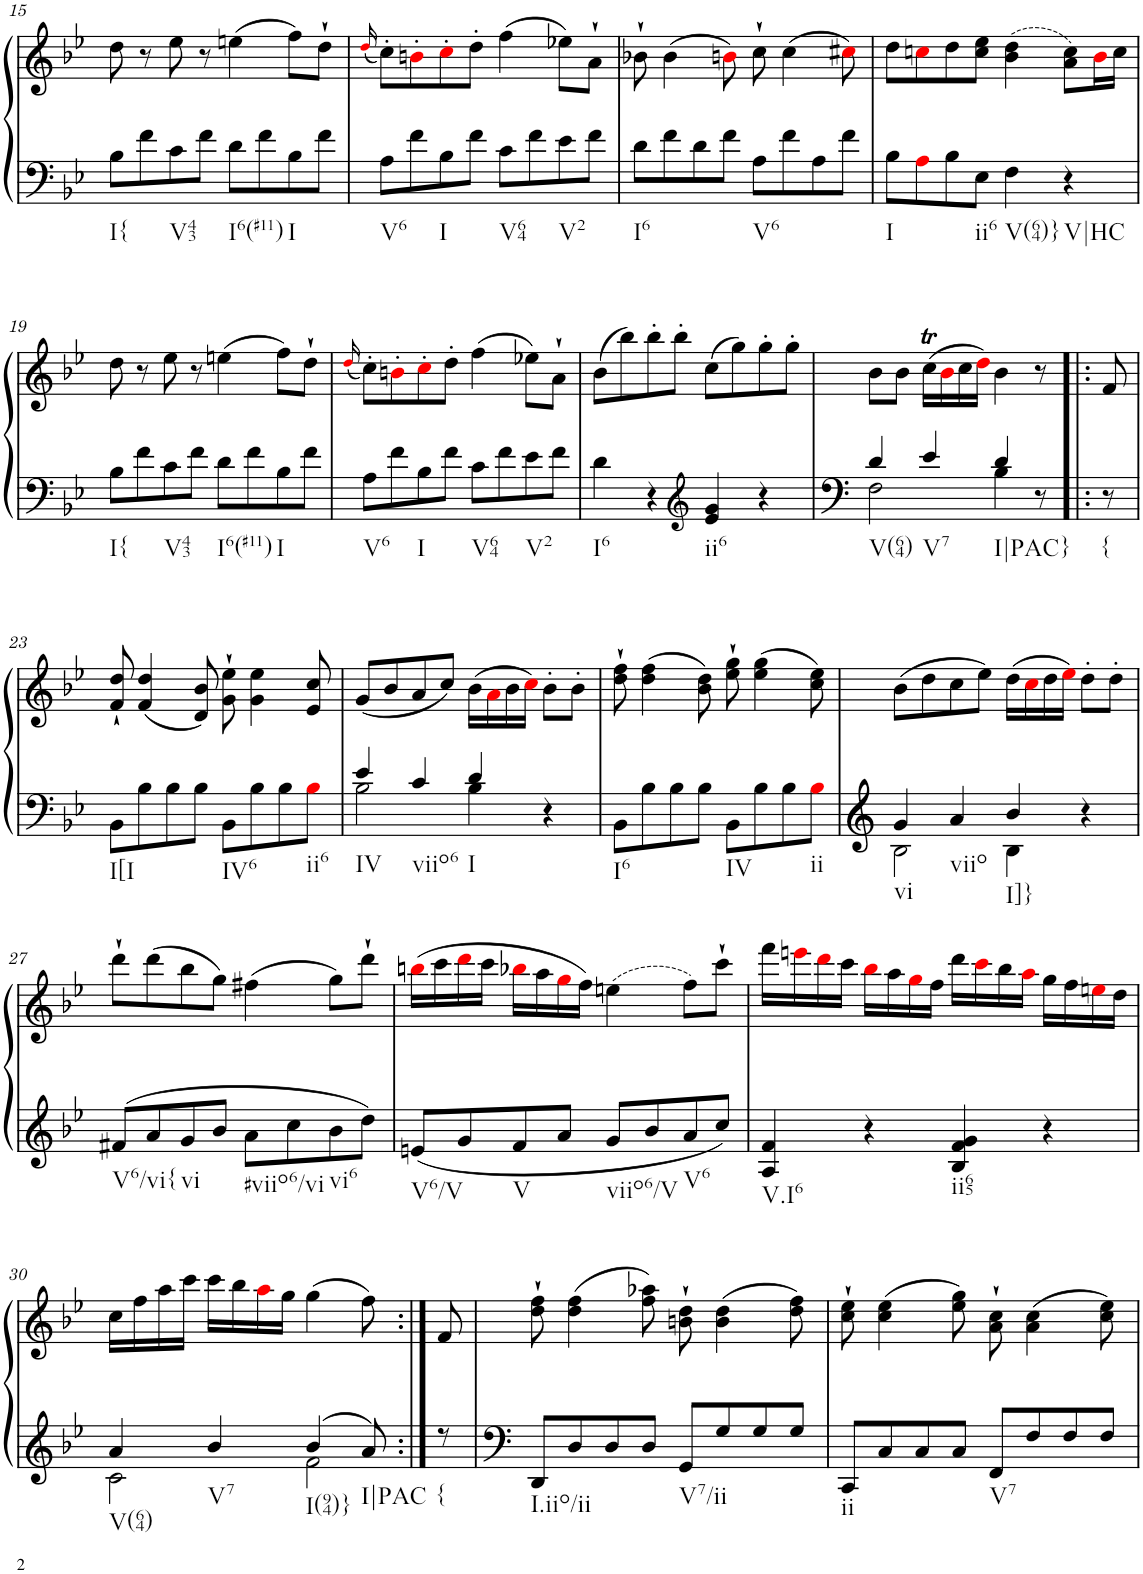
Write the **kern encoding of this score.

**kern	**kern
*part1	*part1
*staff2	*staff1
*I"Piano, Piano right	*
*I'Pno.	*
!!LO:PB:g=z
*clefF4	*clefG2
*k[b-e-]	*k[b-e-]
*M4/4	*M4/4
=15	=15
!LO:TX:b:t=I{	!
8B-\L	8dd\
8f\	8r
!LO:TX:b:t=V43	!
8c\	8ee-\
8f\J	8r
!LO:TX:b:t=I6(#11)	!
8d\L	(4een\
8f\	.
!LO:TX:b:t=I	!
8B-\	8ff\L)
8f\J	8dd`\J
=16	=16
.	(16qddi/
!LO:TX:b:t=V6	!
8A\L	8cc'\L)
8f\	8bn'i\
!LO:TX:b:t=I	!
8B-\	8cc'i\
8f\J	8dd'\J
!LO:TX:b:t=V64	!
8c\L	(4ff\
8f\	.
!LO:TX:b:t=V2	!
8e-\	8ee-X\L)
8f\J	8a`\J
=17	=17
!LO:TX:b:t=I6	!
8d\L	8b-X`\
8f\	(4b-\
8d\	.
8f\J	8bni\)
!LO:TX:b:t=V6	!
8A\L	8cc`\
8f\	(4cc\
8A\	.
8f\J	8cc#Xi\)
=18	=18
!LO:TX:b:t=I	!
8B-\L	8dd\L
8Ai\	8ccni\
8B-\	8dd\
!LO:TX:b:t=ii6	!
8E-\J	8cc\ 8ee-\J
!LO:TX:b:t=V(64)}	!
4F\	(4b-\ 4dd\
!LO:TX:b:t=V|HC	!
4r	8a\ 8cc\L)
.	16b-i\L
.	16cc\JJ
!!LO:LB:g=z
=19	=19
!LO:TX:b:t=I{	!
8B-\L	8dd\
8f\	8r
!LO:TX:b:t=V43	!
8c\	8ee-\
8f\J	8r
!LO:TX:b:t=I6(#11)	!
8d\L	(4een\
8f\	.
!LO:TX:b:t=I	!
8B-\	8ff\L)
8f\J	8dd`\J
=20	=20
.	(16qddi/
!LO:TX:b:t=V6	!
8A\L	8cc'\L)
8f\	8bn'i\
!LO:TX:b:t=I	!
8B-\	8cc'i\
8f\J	8dd'\J
!LO:TX:b:t=V64	!
8c\L	(4ff\
8f\	.
!LO:TX:b:t=V2	!
8e-\	8ee-X\L)
8f\J	8a`\J
=21	=21
!LO:TX:b:t=I6	!
4d\	(8b-\L
.	8bb-\)
4r	8bb-'\
.	8bb-'\J
*clefG2	*
!LO:TX:b:t=ii6	!
4e-/ 4g/	(8cc\L
.	8gg\)
4r	8gg'\
.	8gg'\J
=22	=22
*^	*
!LO:TX:b:t=V(64)	!	!
4d/	2F\	8b-\L
.	.	8b-\J
!LO:TX:b:t=V7	!	!
4e-/	.	(16ccT\LL
.	.	16b-i\
.	.	16cc\
.	.	16ddi\JJ)
!LO:TX:b:t=I|PAC}	!	!
4d/	4B-\	4b-\
8r	4ryy	8r
!LO:TX:b:t={	!	!
8r	.	8f/
*v	*v	*
!!LO:LB:g=z
=23	=23
!LO:TX:b:t=I[I	!
8BB-\L	8f/` 8dd/`
8B-\	(4f/ 4dd/
8B-\	.
8B-\J	8d/ 8b-/)
!LO:TX:b:t=IV6	!
8BB-\L	8g\` 8ee-\`
8B-\	4g\ 4ee-\
8B-\	.
!LO:TX:b:t=ii6	!
8B-i\J	8e-/ 8cc/
=24	=24
*^	*
!LO:TX:b:t=IV	!	!
4e-/	2B-\	(8g/L
.	.	8b-/
!LO:TX:b:t=viio6	!	!
4c/	.	8a/
.	.	8cc/J)
!LO:TX:b:t=I	!	!
4d/	4B-\	(16b-\LL
.	.	16ai\
.	.	16b-\
.	.	16cci\JJ)
4r	4ryy	8b-'\L
.	.	8b-'\J
*v	*v	*
=25	=25
!LO:TX:b:t=I6	!
8BB-\L	8dd\` 8ff\`
8B-\	(4dd\ 4ff\
8B-\	.
8B-\J	8b-\ 8dd\)
!LO:TX:b:t=IV	!
8BB-\L	8ee-\` 8gg\`
8B-\	(4ee-\ 4gg\
8B-\	.
!LO:TX:b:t=ii	!
8B-i\J	8cc\ 8ee-\)
=26	=26
*^	*
!LO:TX:b:t=vi	!	!
4g/	2B-\	(8b-\L
.	.	8dd\
!LO:TX:b:t=viio	!	!
4a/	.	8cc\
.	.	8ee-\J)
!LO:TX:b:t=I]}	!	!
4b-/	4B-\	(16dd\LL
.	.	16cci\
.	.	16dd\
.	.	16ee-i\JJ)
4r	4ryy	8dd'\L
.	.	8dd'\J
*v	*v	*
!!LO:LB:g=z
=27	=27
!LO:TX:b:t=V6/vi{	!
8f#X/L	8ddd`\L
8a/	(8ddd\
!LO:TX:b:t=vi	!
8g/	8bb-\
8b-/J	8gg\J)
!LO:TX:b:t=#viio6/vi	!
8a\L	(4ff#X\
8cc\	.
!LO:TX:b:t=vi6	!
8b-\	8gg\L)
8dd\J	8ddd`\J
=28	=28
!LO:TX:b:t=V6/V	!
8en/L	(16bbni\LL
.	16ccc\
8g/	16dddi\
.	16ccc\JJ
!LO:TX:b:t=V	!
8f/	16bb-Xi\LL
.	16aa\
8a/J	16ggi\
.	16ff\JJ)
!LO:TX:b:t=viio6/V	!
8g/L	(4een\
8b-/	.
!LO:TX:b:t=V6	!
8a/	8ff\L)
8cc/J	8ccc`\J
=29	=29
!LO:TX:b:t=V.I6	!
4A/ 4f/	16fff\LL
.	16eeeni\
.	16dddi\
.	16ccc\JJ
4r	16bb-i\LL
.	16aa\
.	16ggi\
.	16ff\JJ
!LO:TX:b:t=ii65	!
4B-/ 4f/ 4g/	16ddd\LL
.	16ccci\
.	16bb-\
.	16aai\JJ
4r	16gg\LL
.	16ff\
.	16eeni\
.	16dd\JJ
!!LO:LB:g=z
==30	==30
*^	*
!LO:TX:b:t=V(64)	!	!
4a/	2c\	16cc\LL
.	.	16ff\
.	.	16aa\
.	.	16ccc\JJ
!LO:TX:b:t=V7	!	!
4b-/	.	16ccc\LL
.	.	16bb-\
.	.	16aai\
.	.	16gg\JJ
!LO:TX:b:t=I(94)}	!	!
4b-/	2f\	(4gg\
!LO:TX:b:t=I|PAC	!	!
8a/	.	8ff\)
!LO:TX:b:t={	!	!
8r	.	8f/
*v	*v	*
=31	=31
!LO:TX:b:t=I.iio/ii	!
8DD/L	8dd\` 8ff\`
8D/	(4dd\ 4ff\
8D/	.
8D/J	8ff\ 8aa-X\)
!LO:TX:b:t=V7/ii	!
8GG/L	8bn\` 8dd\`
8G/	(4b\ 4dd\
8G/	.
8G/J	8dd\ 8ff\)
=32	=32
!LO:TX:b:t=ii	!
8CC/L	8cc\` 8ee-\`
8C/	(4cc\ 4ee-\
8C/	.
8C/J	8ee-\ 8gg\)
!LO:TX:b:t=V7	!
8FF/L	8a\` 8cc\`
8F/	(4a\ 4cc\
8F/	.
8F/J	8cc\ 8ee-\)
=	=
*-	*-
